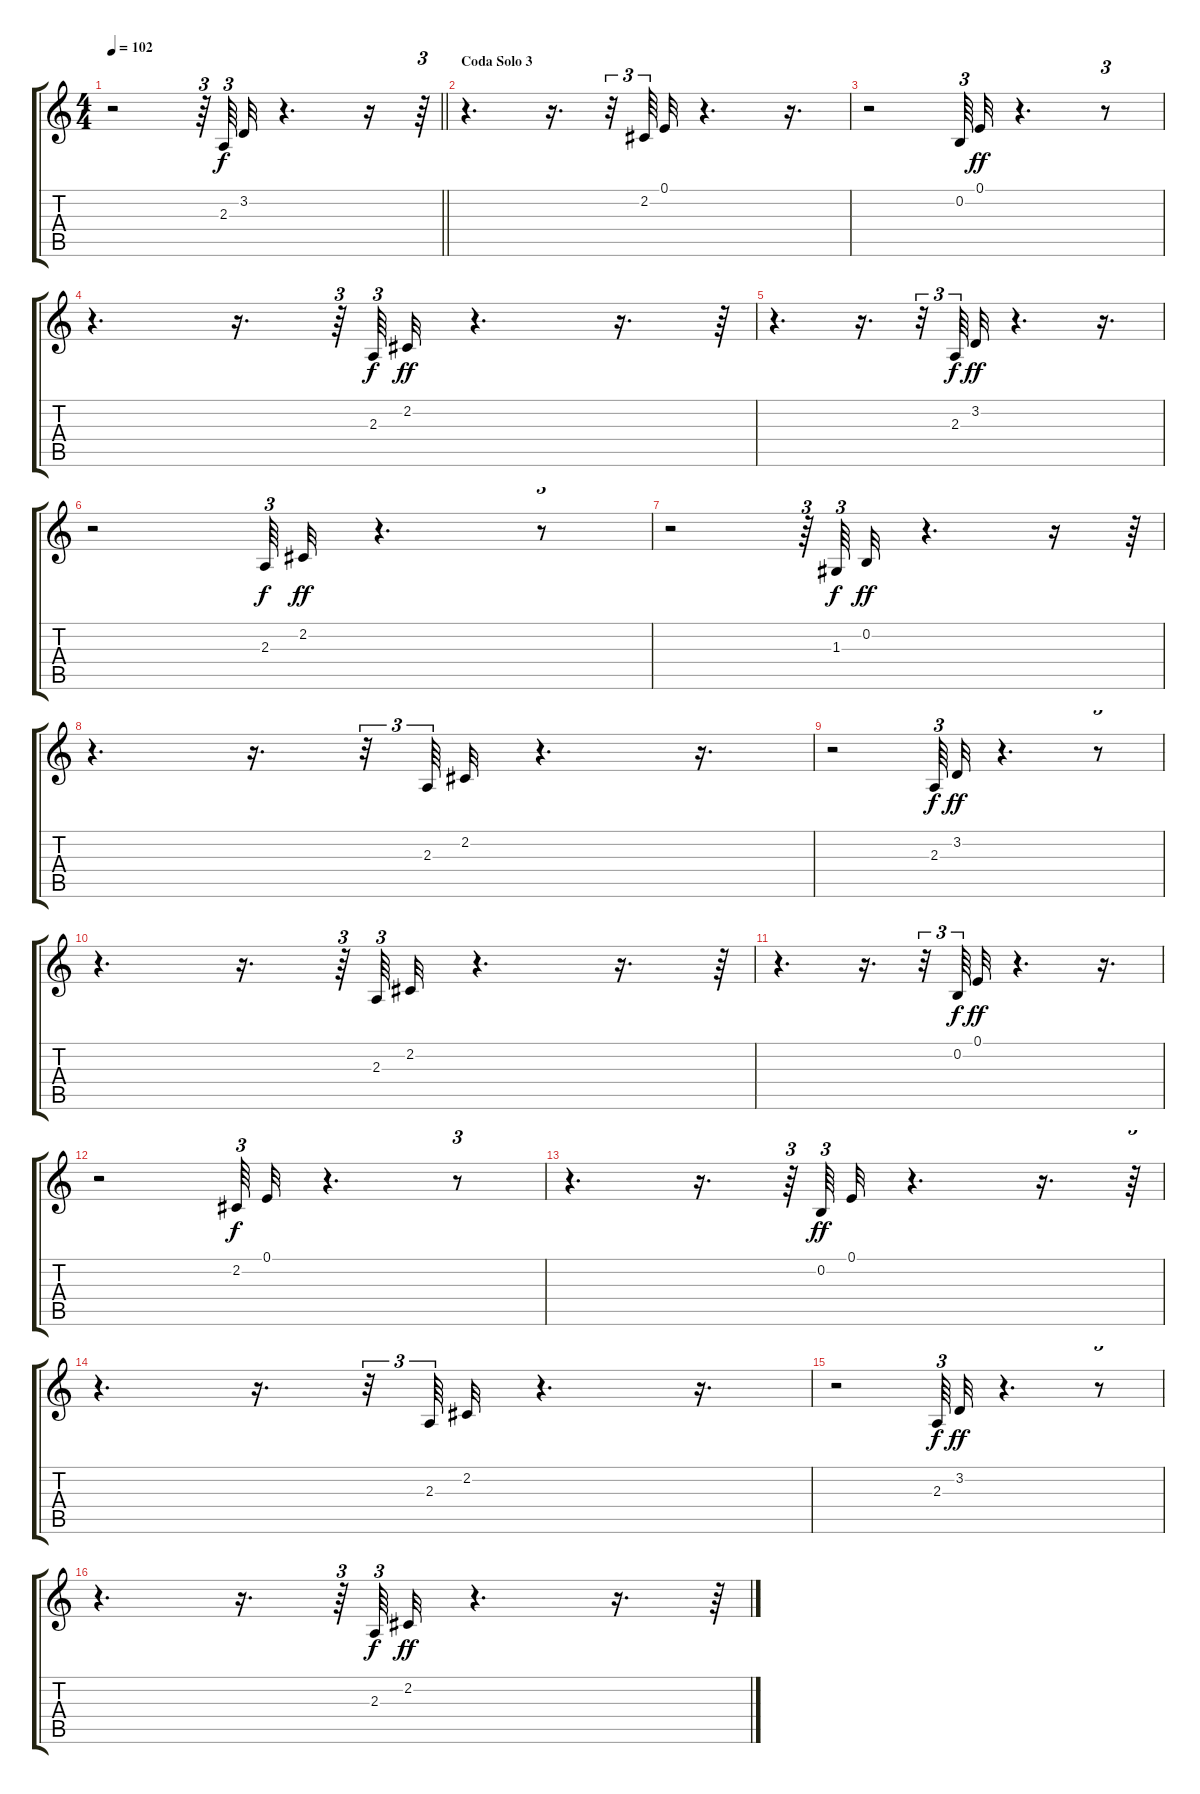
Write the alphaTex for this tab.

\track "" {instrument pizzicatostrings}
\staff {score tabs}
\tuning (E4 B3 G3 D3 A2 E2) {hide}
\ts (4 4)
\tempo 102
\clef g2
\barLineRight lightlight
\ks c
r.2{dy ff} r.64{tu (3 2)} 2.3.64{tu (3 2) dy f} 3.2.32 r.4{d} r.16 r.64{tu (3 2)} |
\section ("" "Coda Solo 3")
r.4{d} r.16{d} r.32{tu (3 2)} 2.2.64{tu (3 2)} 0.1.32 r.4{d} r.16{d} |
r.2 0.2.64{tu (3 2)} 0.1.32{dy ff} r.4{d} r.8{tu (3 2)} |
r.4{d} r.16{d} r.64{tu (3 2)} 2.3.64{tu (3 2) dy f} 2.2.32{dy ff} r.4{d} r.16{d} r.64{tu (3 2)} |
r.4{d} r.16{d} r.32{tu (3 2)} 2.3.64{tu (3 2) dy f} 3.2.32{dy ff} r.4{d} r.16{d} |
r.2 2.3.64{tu (3 2) dy f} 2.2.32{dy ff} r.4{d} r.8{tu (3 2)} |
r.2 r.64{tu (3 2)} 1.3.64{tu (3 2) dy f} 0.2.32{dy ff} r.4{d} r.16 r.64{tu (3 2)} |
r.4{d} r.16{d} r.32{tu (3 2)} 2.3.64{tu (3 2)} 2.2.32 r.4{d} r.16{d} |
r.2 2.3.64{tu (3 2) dy f} 3.2.32{dy ff} r.4{d} r.8{tu (3 2)} |
r.4{d} r.16{d} r.64{tu (3 2)} 2.3.64{tu (3 2)} 2.2.32 r.4{d} r.16{d} r.64{tu (3 2)} |
r.4{d} r.16{d} r.32{tu (3 2)} 0.2.64{tu (3 2) dy f} 0.1.32{dy ff} r.4{d} r.16{d} |
r.2 2.2.64{tu (3 2) dy f} 0.1.32 r.4{d} r.8{tu (3 2)} |
r.4{d} r.16{d} r.64{tu (3 2)} 0.2.64{tu (3 2) dy ff} 0.1.32 r.4{d} r.16{d} r.64{tu (3 2)} |
r.4{d} r.16{d} r.32{tu (3 2)} 2.3.64{tu (3 2)} 2.2.32 r.4{d} r.16{d} |
r.2 2.3.64{tu (3 2) dy f} 3.2.32{dy ff} r.4{d} r.8{tu (3 2)} |
r.4{d} r.16{d} r.64{tu (3 2)} 2.3.64{tu (3 2) dy f} 2.2.32{dy ff} r.4{d} r.16{d} r.64{tu (3 2)}
